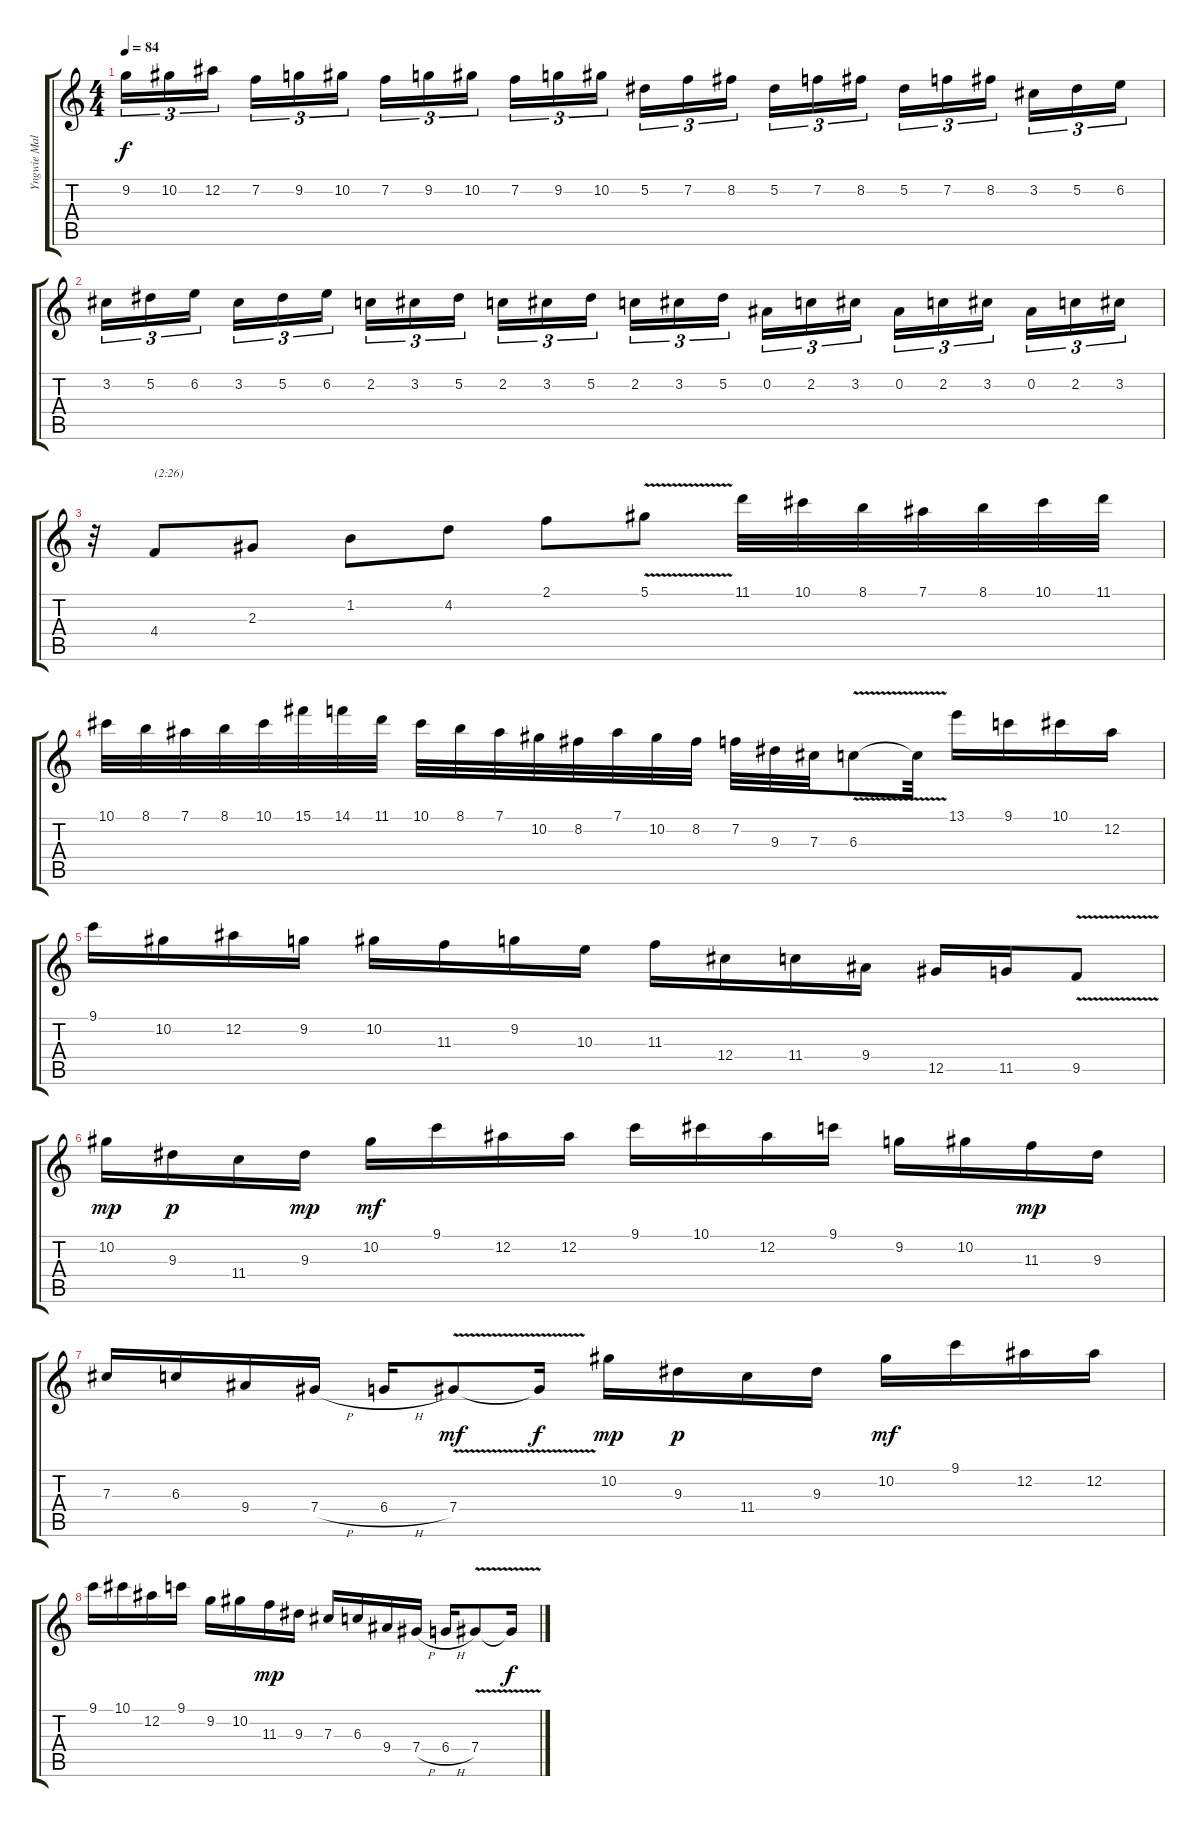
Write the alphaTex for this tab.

\track ("Yngwie Malmsteen" "Yngwie Mal") {instrument acousticguitarsteel}
\staff {score tabs}
\tuning (Eb4 Bb3 Gb3 Db3 Ab2 Eb2) {hide}
\ts (4 4)
\tempo 84
\clef g2
\ks c
9.2.16{tu (3 2) dy f} 10.2.16{tu (3 2)} 12.2.16{tu (3 2) beam splitsecondary} 7.2.16{tu (3 2)} 9.2.16{tu (3 2)} 10.2.16{tu (3 2)} 7.2.16{tu (3 2)} 9.2.16{tu (3 2)} 10.2.16{tu (3 2) beam splitsecondary} 7.2.16{tu (3 2)} 9.2.16{tu (3 2)} 10.2.16{tu (3 2)} 5.2.16{tu (3 2)} 7.2.16{tu (3 2)} 8.2.16{tu (3 2) beam splitsecondary} 5.2.16{tu (3 2)} 7.2.16{tu (3 2)} 8.2.16{tu (3 2)} 5.2.16{tu (3 2)} 7.2.16{tu (3 2)} 8.2.16{tu (3 2) beam splitsecondary} 3.2.16{tu (3 2)} 5.2.16{tu (3 2)} 6.2.16{tu (3 2)} |
3.2.16{tu (3 2)} 5.2.16{tu (3 2)} 6.2.16{tu (3 2) beam splitsecondary} 3.2.16{tu (3 2)} 5.2.16{tu (3 2)} 6.2.16{tu (3 2)} 2.2.16{tu (3 2)} 3.2.16{tu (3 2)} 5.2.16{tu (3 2) beam splitsecondary} 2.2.16{tu (3 2)} 3.2.16{tu (3 2)} 5.2.16{tu (3 2)} 2.2.16{tu (3 2)} 3.2.16{tu (3 2)} 5.2.16{tu (3 2) beam splitsecondary} 0.2.16{tu (3 2)} 2.2.16{tu (3 2)} 3.2.16{tu (3 2)} 0.2.16{tu (3 2)} 2.2.16{tu (3 2)} 3.2.16{tu (3 2) beam splitsecondary} 0.2.16{tu (3 2)} 2.2.16{tu (3 2)} 3.2.16{tu (3 2)} |
r.32 4.4.8{txt "(2:26)"} 2.3.8 1.2.8 4.2.8 2.1.8 5.1{v}.8 11.1.32 10.1.32 8.1.32 7.1.32 8.1.32 10.1.32 11.1.32 |
10.1.32 8.1.32 7.1.32 8.1.32 10.1.32 15.1.32 14.1.32 11.1.32 10.1.32 8.1.32 7.1.32 10.2.32 8.2.32 7.1.32 10.2.32 8.2.32 7.2.32 9.3.32 7.3.32 6.3{v}.8 6.3{t}.32 13.1.16 9.1.16 10.1.16 12.2.16 |
9.1.16 10.2.16 12.2.16 9.2.16 10.2.16 11.3.16 9.2.16 10.3.16 11.3.16 12.4.16 11.4.16 9.4.16 12.5.16 11.5.16 9.5{v}.8 |
10.2.16{dy mp} 9.3.16{dy p} 11.4.16 9.3.16{dy mp} 10.2.16{dy mf} 9.1.16 12.2.16 12.2.16 9.1.16 10.1.16 12.2.16 9.1.16 9.2.16 10.2.16 11.3.16{dy mp} 9.3.16 |
7.3.16 6.3.16 9.4.16 7.4{h}.16 6.4{h}.16 7.4{v}.8{dy mf} 7.4{t}.16{dy f} 10.2.16{dy mp} 9.3.16{dy p} 11.4.16 9.3.16 10.2.16{dy mf} 9.1.16 12.2.16 12.2.16 |
9.1.16 10.1.16 12.2.16 9.1.16 9.2.16 10.2.16 11.3.16{dy mp} 9.3.16 7.3.16 6.3.16 9.4.16 7.4{h}.16 6.4{h}.16 7.4{v}.8 7.4{t}.16{dy f}
